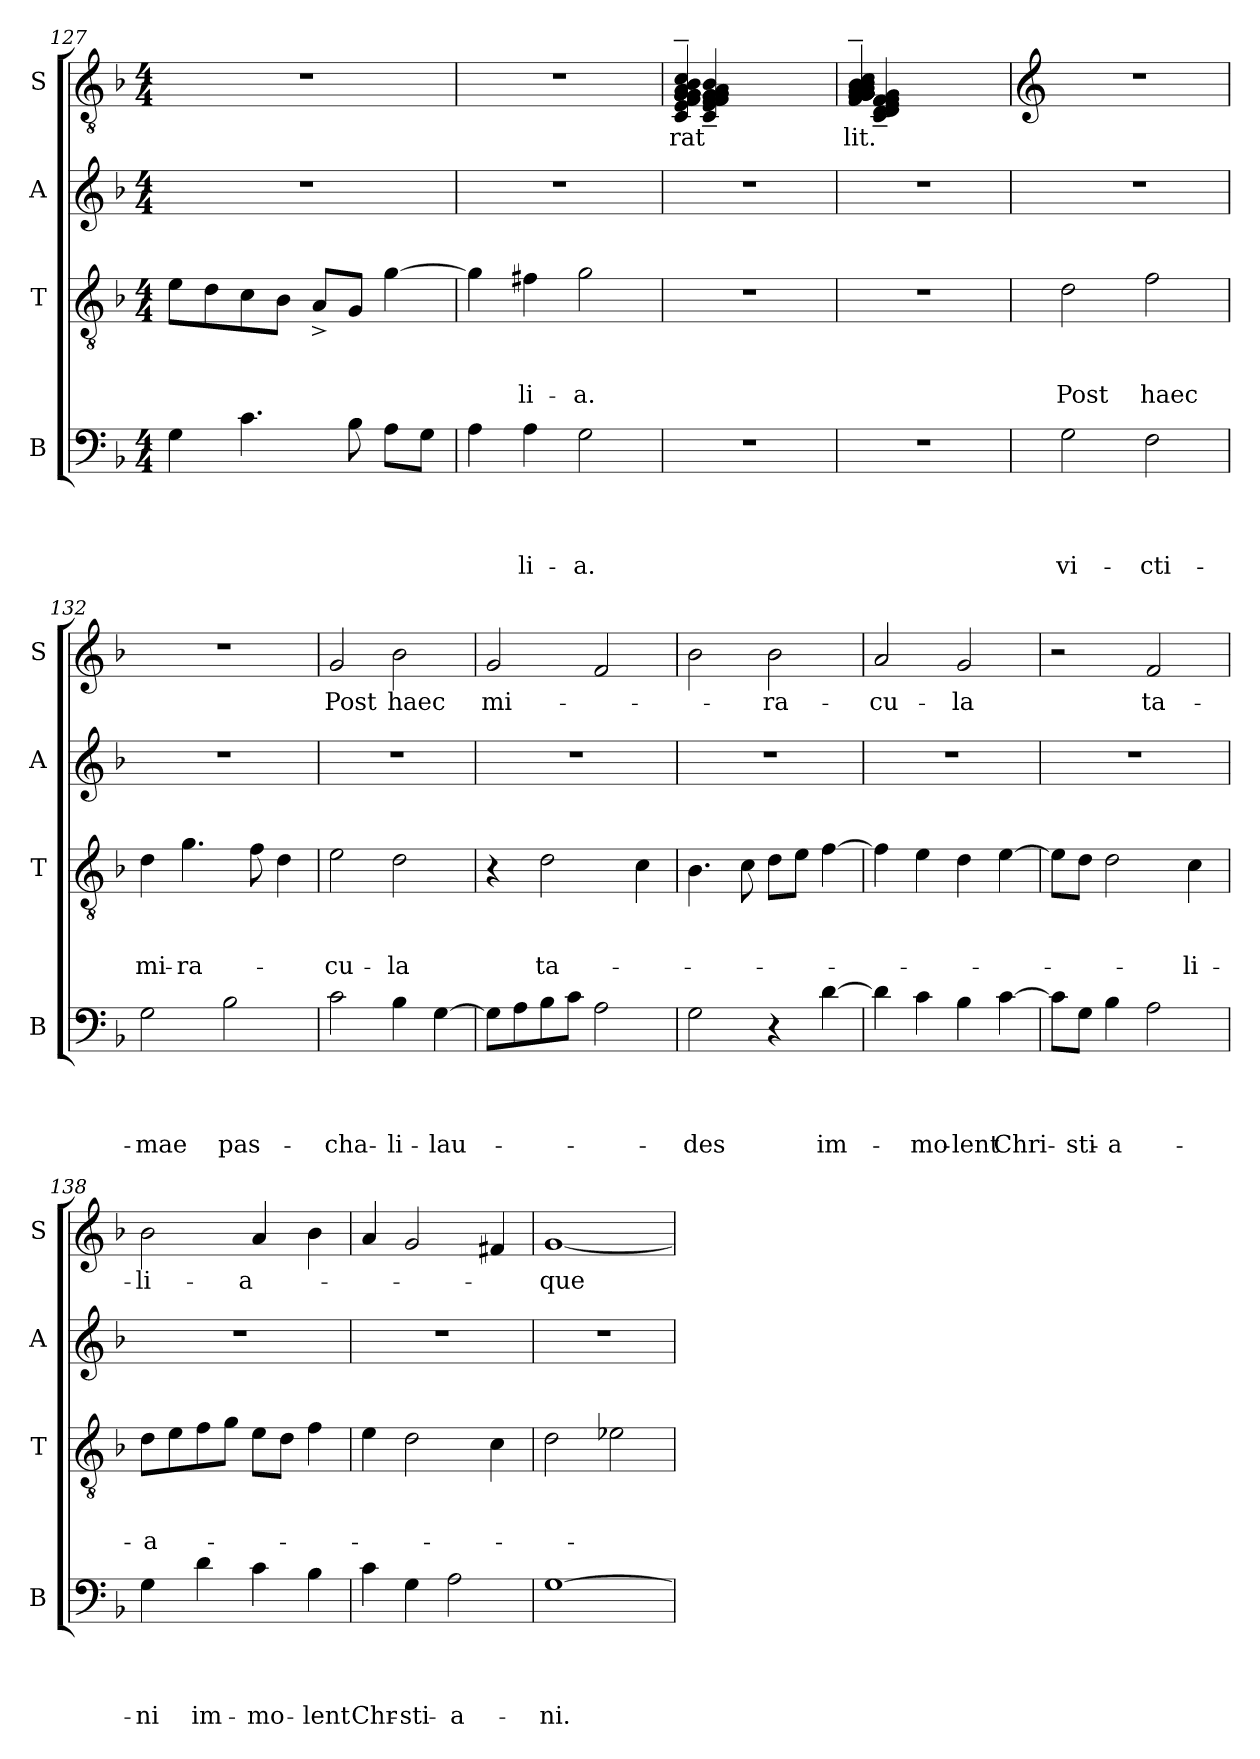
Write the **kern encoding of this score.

**kern	**text	**text	**text	**text	**kern	**text	**text	**text	**kern	**kern	**text
*part4	*part4	*part4	*part4	*part4	*part3	*part3	*part3	*part3	*part2	*part1	*part1
*staff4	*staff4	*staff4	*staff4	*staff4	*staff3	*staff3	*staff3	*staff3	*staff2	*staff1	*staff1
*I"B	*	*	*	*	*I"T	*	*	*	*I"A	*I"S	*
*I'B	*	*	*	*	*I'T	*	*	*	*I'A	*I'S	*
*clefF4	*	*	*	*	*clefGv2	*	*	*	*clefG2	*clefGv2	*
*k[b-]	*	*	*	*	*k[b-]	*	*	*	*k[b-]	*k[b-]	*
*F:	*	*	*	*	*F:	*	*	*	*F:	*F:	*
*M4/4	*	*	*	*	*M4/4	*	*	*	*M4/4	*M4/4	*
=127	=127	=127	=127	=127	=127	=127	=127	=127	=127	=127	=127
4G\	.	.	.	.	8e\L	.	.	.	1r	1r	.
.	.	.	.	.	8d\	.	.	.	.	.	.
4.c\	.	.	.	.	8c\	.	.	.	.	.	.
.	.	.	.	.	8B-\J	.	.	.	.	.	.
.	.	.	.	.	8A^</L	.	.	.	.	.	.
8B-\	.	.	.	.	8G/J	.	.	.	.	.	.
8A\L	.	.	.	.	[>4g\	.	.	.	.	.	.
8G\J	.	.	.	.	.	.	.	.	.	.	.
=128	=128	=128	=128	=128	=128	=128	=128	=128	=128	=128	=128
4A\	.	.	.	.	4g\]	.	.	.	1r	1r	.
!	!	!	!	!LO:LY:b	!	!	!	!LO:LY:b	!	!	!
4A\	.	.	.	-li-	4f#X\	.	.	-li-	.	.	.
!	!	!	!	!LO:LY:b	!	!	!	!LO:LY:b	!	!	!
2G\	.	.	.	-a.	2g\	.	.	-a.	.	.	.
!!LO:LB:g=z
=129	=129	=129	=129	=129	=129	=129	=129	=129	=129	=129	=129
!	!	!	!	!	!	!	!	!	!	!	!LO:LY:b
*	*	*	*	*	*	*	*	*	*	*^	*
!	!	!	!	!	!	!	!	!	!	!	!	!LO:LY:b
1r	.	.	.	.	1r	.	.	.	1r	4C/~< 4E/~< 4F/~< 4G/~< 4G/~< 4G/~< 4G/~< 4G/~< 4G/~< 4A/~< 4B-/~< 4c/~<	4C/~< 4E/~< 4F/~< 4F/~< 4G/~< 4G/~< 4G/~< 4G/~< 4A/~< 4B-/~<	-rat
.	.	.	.	.	.	.	.	.	.	2.ryy	2.ryy	.
!!LO:LB:g=z	!!
=130	=130	=130	=130	=130	=130	=130	=130	=130	=130	=130	=130	=130
!	!	!	!	!	!	!	!	!	!	!	!	!LO:LY:b
!	!	!	!	!	!	!	!	!	!	!	!	!LO:LY:b
1r	.	.	.	.	1r	.	.	.	1r	4F/~< 4G/~< 4G/~< 4G/~< 4G/~< 4G/~< 4G/~< 4A/~< 4A/~< 4B-/~< 4B-/~< 4c/~<	(4C/~< 4D/~< 4D/~< 4E/~< 4F/~< 4F/~< 4F/~< 4G/~<	-lit.
.	.	.	.	.	.	.	.	.	.	2.ryy	2.ryy	.
*	*	*	*	*	*	*	*	*	*	*v	*v	*
!!LO:LB:g=z
=131	=131	=131	=131	=131	=131	=131	=131	=131	=131	=131	=131
*	*	*	*	*	*	*	*	*	*	*clefG2	*
*	*	*	*	*	*	*	*	*	*	*^	*
!	!	!	!	!LO:LY:b	!	!	!	!LO:LY:b	!	!	!	!
*	*	*	*	*	*	*	*	*	*	*v	*v	*
2G\	.	.	.	vi-	2d\	.	.	Post	1r	1r	.
!	!	!	!	!LO:LY:b	!	!	!	!LO:LY:b	!	!	!
2F\	.	.	.	-cti-	2f\	.	.	haec	.	.	.
=132	=132	=132	=132	=132	=132	=132	=132	=132	=132	=132	=132
!	!	!	!	!LO:LY:b	!	!	!	!LO:LY:b	!	!	!
2G\	.	.	.	-mae	4d\	.	.	mi-	1r	1r	.
!	!	!	!	!	!	!	!	!LO:LY:b	!	!	!
.	.	.	.	.	4.g\	.	.	-ra-	.	.	.
!	!	!	!	!LO:LY:b	!	!	!	!	!	!	!
2B-\	.	.	.	pas-	.	.	.	.	.	.	.
.	.	.	.	.	8f\	.	.	.	.	.	.
.	.	.	.	.	4d\	.	.	.	.	.	.
=133	=133	=133	=133	=133	=133	=133	=133	=133	=133	=133	=133
!	!	!	!	!LO:LY:b	!	!	!	!LO:LY:b	!	!	!LO:LY:b
2c\	.	.	.	-cha-	2e\	.	.	-cu-	1r	2g/	Post
!	!	!	!	!LO:LY:b	!	!	!	!LO:LY:b	!	!	!LO:LY:b
4B-\	.	.	.	-li-	2d\	.	.	-la	.	2b-\	haec
!	!	!	!	!LO:LY:b	!	!	!	!	!	!	!
[>4G\	.	.	.	-lau-	.	.	.	.	.	.	.
=134	=134	=134	=134	=134	=134	=134	=134	=134	=134	=134	=134
!	!	!	!	!	!	!	!	!	!	!	!LO:LY:b
8G\L]	.	.	.	.	4r	.	.	.	1r	2g/	mi-
8A\	.	.	.	.	.	.	.	.	.	.	.
!	!	!	!	!	!	!	!	!LO:LY:b	!	!	!
8B-\	.	.	.	.	2d\	.	.	ta-	.	.	.
8c\J	.	.	.	.	.	.	.	.	.	.	.
2A\	.	.	.	.	.	.	.	.	.	2f/	.
.	.	.	.	.	4c\	.	.	.	.	.	.
=135	=135	=135	=135	=135	=135	=135	=135	=135	=135	=135	=135
!	!	!	!	!LO:LY:b	!	!	!	!	!	!	!
2G\	.	.	.	-des	4.B-\	.	.	.	1r	2b-\	.
.	.	.	.	.	8c\	.	.	.	.	.	.
!	!	!	!	!	!	!	!	!	!	!	!LO:LY:b
4r	.	.	.	.	8d\L	.	.	.	.	2b-\	-ra-
.	.	.	.	.	8e\J	.	.	.	.	.	.
!	!	!	!	!LO:LY:b	!	!	!	!	!	!	!
[<4d\	.	.	.	im-	[<4f\	.	.	.	.	.	.
!!LO:PB:g=z
=136	=136	=136	=136	=136	=136	=136	=136	=136	=136	=136	=136
!	!	!	!	!	!	!	!	!	!	!	!LO:LY:b
4d\]	.	.	.	.	4f\]	.	.	.	1r	2a/	-cu-
!	!	!	!	!LO:LY:b	!	!	!	!	!	!	!
4c\	.	.	.	-mo-	4e\	.	.	.	.	.	.
!	!	!	!	!LO:LY:b	!	!	!	!	!	!	!LO:LY:b
4B-\	.	.	.	-lent	4d\	.	.	.	.	2g/	-la
!	!	!	!	!LO:LY:b	!	!	!	!	!	!	!
[>4c\	.	.	.	Chri-	[>4e\	.	.	.	.	.	.
=137	=137	=137	=137	=137	=137	=137	=137	=137	=137	=137	=137
8c\L]	.	.	.	.	8e\L]	.	.	.	1r	2r	.
!	!	!	!	!LO:LY:b	!	!	!	!	!	!	!
8G\J	.	.	.	-sti-	8d\J	.	.	.	.	.	.
!	!	!	!	!LO:LY:b:rj	!	!	!	!	!	!	!
4B-\	.	.	.	-a-	2d\	.	.	.	.	.	.
!	!	!	!	!	!	!	!	!	!	!	!LO:LY:b
2A\	.	.	.	.	.	.	.	.	.	2f/	ta-
!	!	!	!	!	!	!	!	!LO:LY:b	!	!	!
.	.	.	.	.	4c\	.	.	-li-	.	.	.
=138	=138	=138	=138	=138	=138	=138	=138	=138	=138	=138	=138
!	!	!	!	!LO:LY:b	!	!	!	!LO:LY:b	!	!	!LO:LY:b
4G\	.	.	.	-ni	8d\L	.	.	-a-	1r	2b-\	-li-
.	.	.	.	.	8e\	.	.	.	.	.	.
!	!	!	!	!LO:LY:b	!	!	!	!	!	!	!
4d\	.	.	.	im-	8f\	.	.	.	.	.	.
.	.	.	.	.	8g\J	.	.	.	.	.	.
!	!	!	!	!LO:LY:b	!	!	!	!	!	!	!LO:LY:b
4c\	.	.	.	-mo-	8e\L	.	.	.	.	4a/	-a-
.	.	.	.	.	8d\J	.	.	.	.	.	.
!	!	!	!	!LO:LY:b	!	!	!	!	!	!	!
4B-\	.	.	.	-lent	4f\	.	.	.	.	4b-\	.
=139	=139	=139	=139	=139	=139	=139	=139	=139	=139	=139	=139
!	!	!	!	!LO:LY:b	!	!	!	!	!	!	!
4c\	.	.	.	Chr-	4e\	.	.	.	1r	4a/	.
!	!	!	!	!LO:LY:b	!	!	!	!	!	!	!
4G\	.	.	.	-sti-	2d\	.	.	.	.	2g/	.
!	!	!	!	!LO:LY:b	!	!	!	!	!	!	!
2A\	.	.	.	-a-	.	.	.	.	.	.	.
.	.	.	.	.	4c\	.	.	.	.	4f#X/	.
=140	=140	=140	=140	=140	=140	=140	=140	=140	=140	=140	=140
!	!	!	!	!LO:LY:b	!	!	!	!	!	!	!LO:LY:b
[>1G	.	.	.	-ni.	2d\	.	.	.	1r	[<1g	-que
.	.	.	.	.	2e-X\	.	.	.	.	.	.
=	=	=	=	=	=	=	=	=	=	=	=
*-	*-	*-	*-	*-	*-	*-	*-	*-	*-	*-	*-
